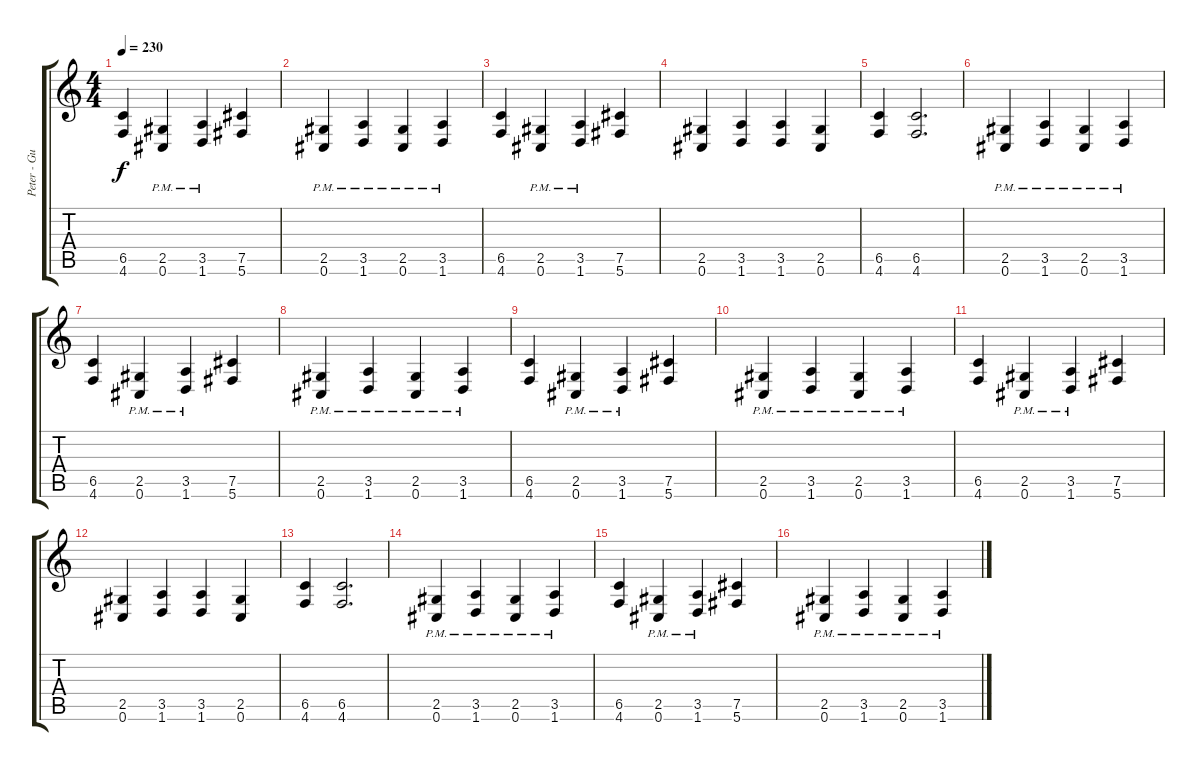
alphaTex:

\track ("Peter - Guitar, Vocals" "Peter - Gu") {instrument distortionguitar}
\staff {score tabs}
\tuning (Db4 Ab3 E3 B2 Gb2 Db2) {hide}
\ts (4 4)
\tempo 230
\clef g2
\ks c
(6.5 4.6).4{dy f} (2.5{pm} 0.6{pm}).4 (3.5{pm} 1.6{pm}).4 (7.5 5.6).4 |
(2.5{pm} 0.6{pm}).4 (3.5{pm} 1.6{pm}).4 (2.5{pm} 0.6{pm}).4 (3.5{pm} 1.6{pm}).4 |
(6.5 4.6).4 (2.5{pm} 0.6{pm}).4 (3.5{pm} 1.6{pm}).4 (7.5 5.6).4 |
(2.5 0.6).4 (3.5 1.6).4 (3.5 1.6).4 (2.5 0.6).4 |
(6.5 4.6).4 (6.5 4.6).2{d} |
(2.5{pm} 0.6{pm}).4{volume 6} (3.5{pm} 1.6{pm}).4 (2.5{pm} 0.6{pm}).4 (3.5{pm} 1.6{pm}).4 |
(6.5 4.6).4 (2.5{pm} 0.6{pm}).4 (3.5{pm} 1.6{pm}).4 (7.5 5.6).4 |
(2.5{pm} 0.6{pm}).4 (3.5{pm} 1.6{pm}).4 (2.5{pm} 0.6{pm}).4 (3.5{pm} 1.6{pm}).4 |
(6.5 4.6).4 (2.5{pm} 0.6{pm}).4 (3.5{pm} 1.6{pm}).4 (7.5 5.6).4 |
(2.5{pm} 0.6{pm}).4 (3.5{pm} 1.6{pm}).4 (2.5{pm} 0.6{pm}).4 (3.5{pm} 1.6{pm}).4 |
(6.5 4.6).4 (2.5{pm} 0.6{pm}).4 (3.5{pm} 1.6{pm}).4 (7.5 5.6).4 |
(2.5 0.6).4 (3.5 1.6).4 (3.5 1.6).4 (2.5 0.6).4 |
(6.5 4.6).4 (6.5 4.6).2{d} |
(2.5{pm} 0.6{pm}).4{volume 0} (3.5{pm} 1.6{pm}).4 (2.5{pm} 0.6{pm}).4 (3.5{pm} 1.6{pm}).4 |
(6.5 4.6).4 (2.5{pm} 0.6{pm}).4 (3.5{pm} 1.6{pm}).4 (7.5 5.6).4 |
(2.5{pm} 0.6{pm}).4 (3.5{pm} 1.6{pm}).4 (2.5{pm} 0.6{pm}).4 (3.5{pm} 1.6{pm}).4
